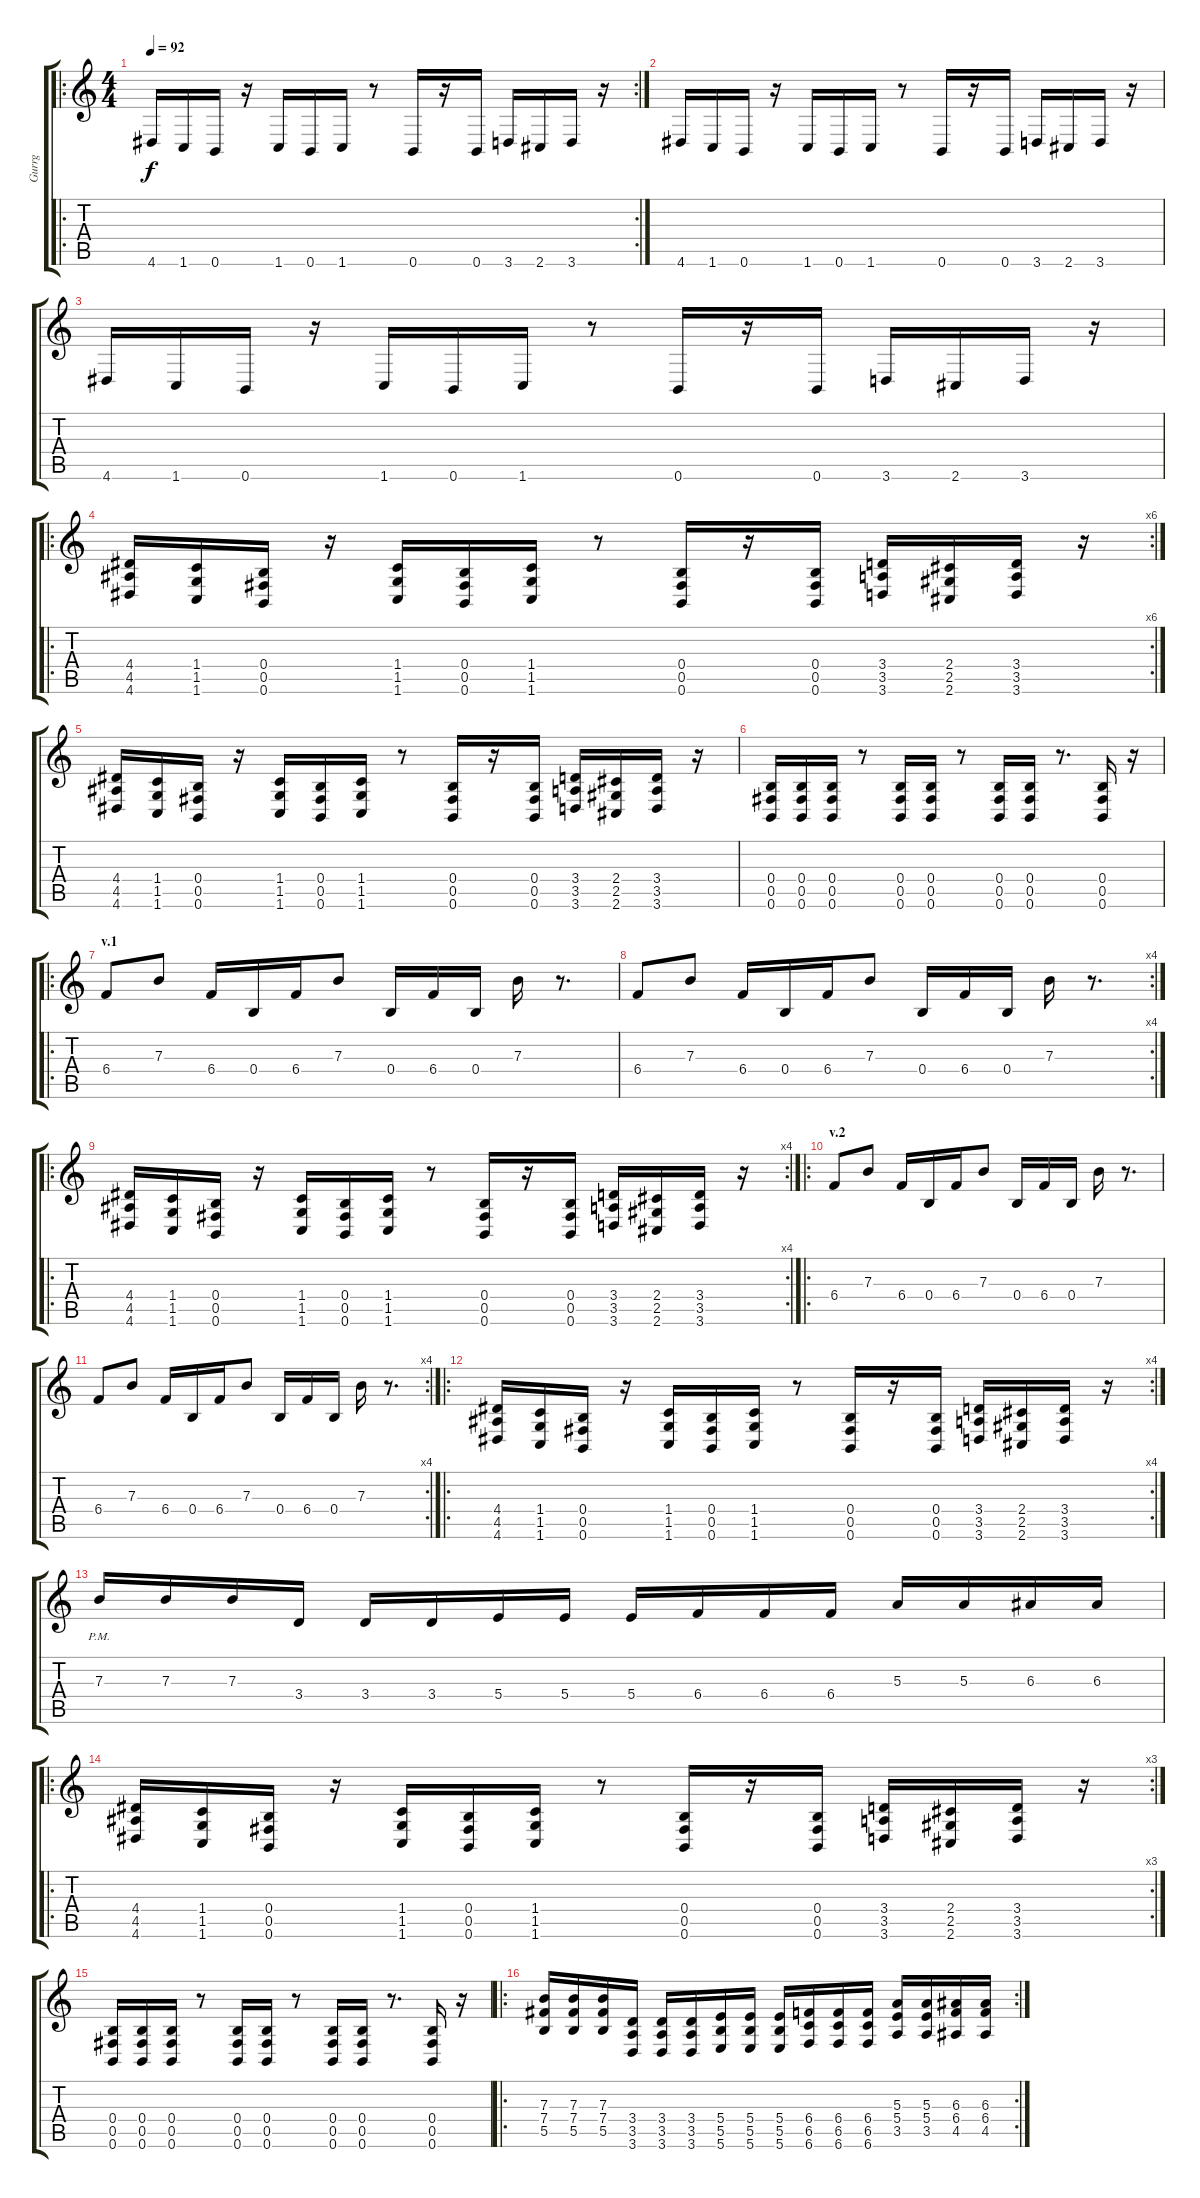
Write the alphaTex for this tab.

\track ("Gurrg" "Gurrg") {instrument overdrivenguitar}
\staff {score tabs}
\tuning (Db4 Ab3 E3 B2 Gb2 B1) {hide}
\ro
\rc 2
\ts (4 4)
\tempo 92
\clef g2
\ks c
4.6.16{dy f instrument overdrivenguitar} 1.6.16 0.6.16 r.16 1.6.16 0.6.16 1.6.16 r.8 0.6.16 r.16 0.6.16 3.6.16 2.6.16 3.6.16 r.16 |
4.6.16 1.6.16 0.6.16 r.16 1.6.16 0.6.16 1.6.16 r.8 0.6.16 r.16 0.6.16 3.6.16 2.6.16 3.6.16 r.16 |
4.6.16 1.6.16 0.6.16 r.16 1.6.16 0.6.16 1.6.16 r.8 0.6.16 r.16 0.6.16 3.6.16 2.6.16 3.6.16 r.16 |
\ro
\rc 6
(4.4 4.5 4.6).16 (1.4 1.5 1.6).16 (0.4 0.5 0.6).16 r.16 (1.4 1.5 1.6).16 (0.4 0.5 0.6).16 (1.4 1.5 1.6).16 r.8 (0.4 0.5 0.6).16 r.16 (0.4 0.5 0.6).16 (3.4 3.5 3.6).16 (2.4 2.5 2.6).16 (3.4 3.5 3.6).16 r.16 |
(4.4 4.5 4.6).16 (1.4 1.5 1.6).16 (0.4 0.5 0.6).16 r.16 (1.4 1.5 1.6).16 (0.4 0.5 0.6).16 (1.4 1.5 1.6).16 r.8 (0.4 0.5 0.6).16 r.16 (0.4 0.5 0.6).16 (3.4 3.5 3.6).16 (2.4 2.5 2.6).16 (3.4 3.5 3.6).16 r.16 |
(0.4 0.5 0.6).16 (0.4 0.5 0.6).16 (0.4 0.5 0.6).16 r.8 (0.4 0.5 0.6).16 (0.4 0.5 0.6).16 r.8 (0.4 0.5 0.6).16 (0.4 0.5 0.6).16 r.8{d} (0.4 0.5 0.6).16 r.16 |
\ro
\section ("" "v.1")
6.4.8 7.3.8 6.4.16 0.4.16 6.4.16 7.3.8 0.4.16 6.4.16 0.4.16 7.3.16 r.8{d} |
\rc 4
6.4.8 7.3.8 6.4.16 0.4.16 6.4.16 7.3.8 0.4.16 6.4.16 0.4.16 7.3.16 r.8{d} |
\ro
\rc 4
(4.4 4.5 4.6).16 (1.4 1.5 1.6).16 (0.4 0.5 0.6).16 r.16 (1.4 1.5 1.6).16 (0.4 0.5 0.6).16 (1.4 1.5 1.6).16 r.8 (0.4 0.5 0.6).16 r.16 (0.4 0.5 0.6).16 (3.4 3.5 3.6).16 (2.4 2.5 2.6).16 (3.4 3.5 3.6).16 r.16 |
\ro
\section ("" "v.2")
6.4.8 7.3.8 6.4.16 0.4.16 6.4.16 7.3.8 0.4.16 6.4.16 0.4.16 7.3.16 r.8{d} |
\rc 4
6.4.8 7.3.8 6.4.16 0.4.16 6.4.16 7.3.8 0.4.16 6.4.16 0.4.16 7.3.16 r.8{d} |
\ro
\rc 4
(4.4 4.5 4.6).16 (1.4 1.5 1.6).16 (0.4 0.5 0.6).16 r.16 (1.4 1.5 1.6).16 (0.4 0.5 0.6).16 (1.4 1.5 1.6).16 r.8 (0.4 0.5 0.6).16 r.16 (0.4 0.5 0.6).16 (3.4 3.5 3.6).16 (2.4 2.5 2.6).16 (3.4 3.5 3.6).16 r.16 |
7.3{pm}.16 7.3.16 7.3.16 3.4.16 3.4.16 3.4.16 5.4.16 5.4.16 5.4.16 6.4.16 6.4.16 6.4.16 5.3.16 5.3.16 6.3.16 6.3.16 |
\ro
\rc 3
(4.4 4.5 4.6).16 (1.4 1.5 1.6).16 (0.4 0.5 0.6).16 r.16 (1.4 1.5 1.6).16 (0.4 0.5 0.6).16 (1.4 1.5 1.6).16 r.8 (0.4 0.5 0.6).16 r.16 (0.4 0.5 0.6).16 (3.4 3.5 3.6).16 (2.4 2.5 2.6).16 (3.4 3.5 3.6).16 r.16 |
(0.4 0.5 0.6).16 (0.4 0.5 0.6).16 (0.4 0.5 0.6).16 r.8 (0.4 0.5 0.6).16 (0.4 0.5 0.6).16 r.8 (0.4 0.5 0.6).16 (0.4 0.5 0.6).16 r.8{d} (0.4 0.5 0.6).16 r.16 |
\ro
\rc 2
(7.3 7.4 5.5).16 (7.3 7.4 5.5).16 (7.3 7.4 5.5).16 (3.4 3.5 3.6).16 (3.4 3.5 3.6).16 (3.4 3.5 3.6).16 (5.4 5.5 5.6).16 (5.4 5.5 5.6).16 (5.4 5.5 5.6).16 (6.4 6.5 6.6).16 (6.4 6.5 6.6).16 (6.4 6.5 6.6).16 (5.3 5.4 3.5).16 (5.3 5.4 3.5).16 (6.3 6.4 4.5).16 (6.3 6.4 4.5).16
